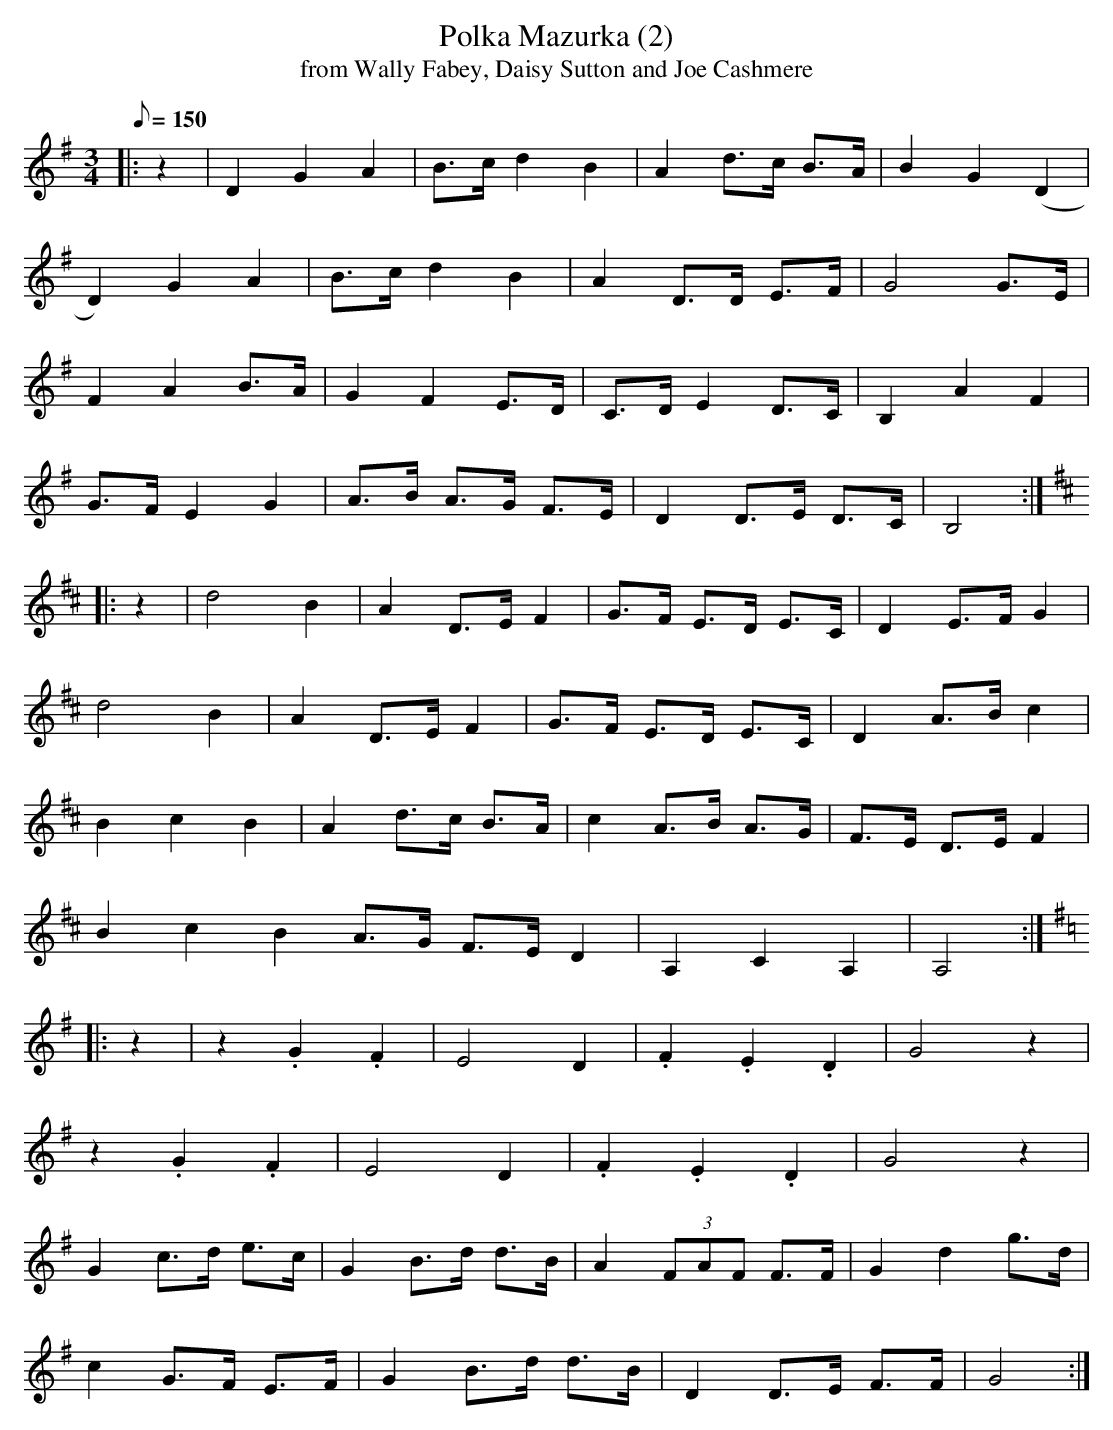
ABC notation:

X:1
T:Polka Mazurka (2)
T:from Wally Fabey, Daisy Sutton and Joe Cashmere
M:3/4
L:1/8
Q:150
K:G
|:z2|D2G2A2|B>c d2B2|A2d>c B>A|B2G2(D2|
D2)G2A2|B>cd2B2|A2D>D E>F|G4G>E|
F2A2B>A|G2F2E>D|C>D E2D>C|B,2A2F2|
G>FE2G2|A>B A>G F>E|D2 D>E D>C|B,4:|
K:D
|:z2|d4B2|A2D>E F2|G>F E>D E>C|D2E>F G2|
d4B2|A2D>E F2|G>F E>D E>C|D2A>Bc2|
B2c2B2|A2 d>c B>A|c2 A>B A>G|F>E D>E F2|
B2c2B2\A>G F>E D2|A,2C2A,2|A,4:|
K:G
|:z2|z2.G2.F2|E4D2|.F2.E2.D2|G4z2|
z2.G2.F2|E4D2|.F2.E2.D2|G4z2|
G2c>d e>c|G2B>d d>B|A2 (3FAF F>F|G2d2g>d|
c2G>F E>F|G2B>d d>B|D2 D>E F>F|G4:|
